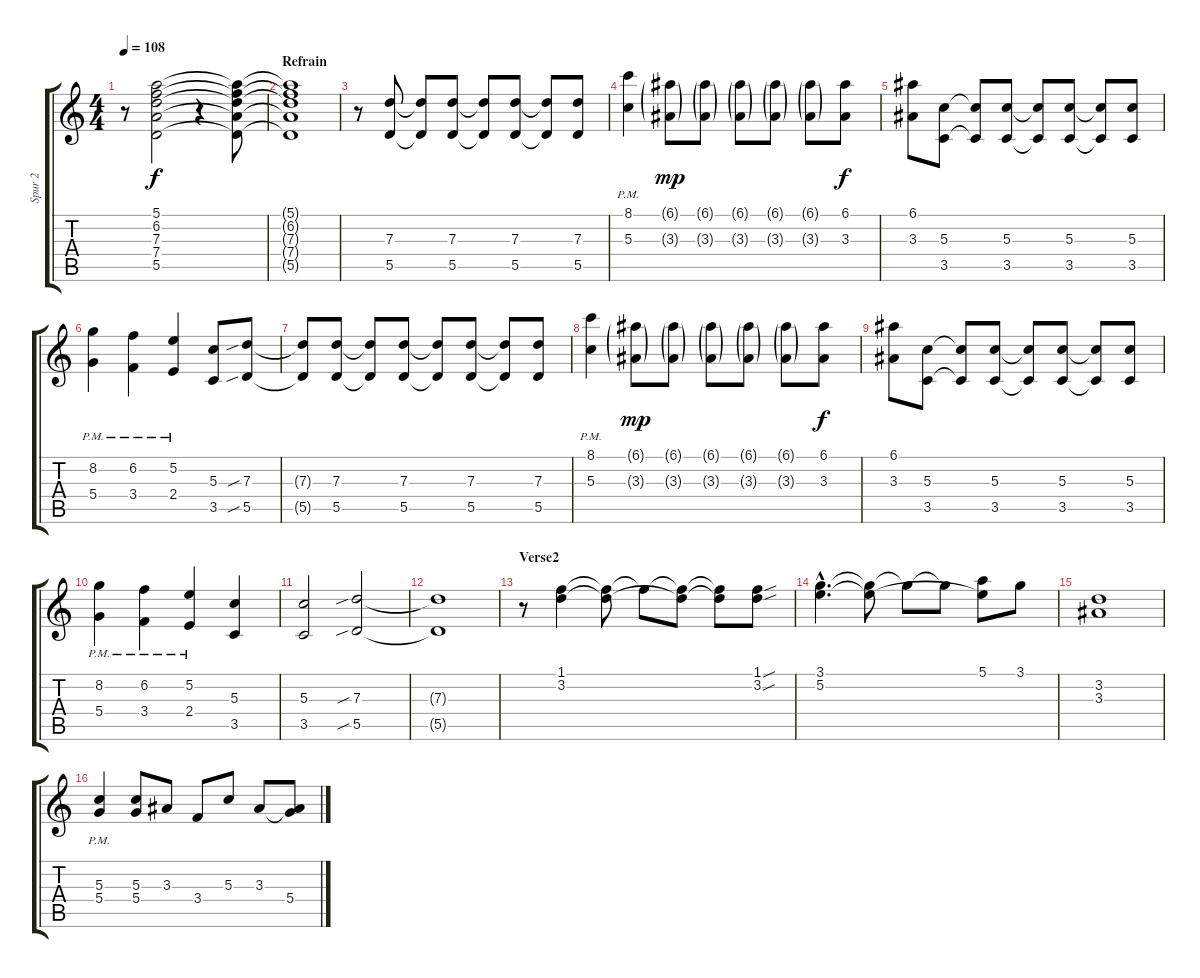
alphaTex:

\track ("Spur 2" "Spur 2") {instrument electricguitarclean}
\staff {score tabs}
\tuning (E4 B3 G3 D3 A2 E2) {hide}
\ts (4 4)
\tempo 108
\clef g2
\ks c
r.8{dy f} (5.1 6.2 7.3 7.4 5.5).2 r.4 (5.1{t} 6.2{t} 7.3{t} 7.4{t} 5.5{t}).8 |
\section ("" "Refrain")
(5.1{t} 6.2{t} 7.3{t} 7.4{t} 5.5{t}).1 |
r.8{volume 16 instrument distortionguitar} (7.3 5.5).8 (7.3{t} 5.5{t}).8 (7.3 5.5).8 (7.3{t} 5.5{t}).8 (7.3 5.5).8 (7.3{t} 5.5{t}).8 (7.3 5.5).8 |
(8.1{pm} 5.3{pm}).4 (6.1{g} 3.3{g}).8{dy mp} (6.1{g} 3.3{g}).8 (6.1{g} 3.3{g}).8 (6.1{g} 3.3{g}).8 (6.1{g} 3.3{g}).8 (6.1 3.3).8{dy f} |
(6.1 3.3).8 (5.3 3.5).8 (5.3{t} 3.5{t}).8 (5.3 3.5).8 (5.3{t} 3.5{t}).8 (5.3 3.5).8 (5.3{t} 3.5{t}).8 (5.3 3.5).8 |
(8.2{pm} 5.4{pm}).4 (6.2{pm} 3.4{pm}).4 (5.2{pm} 2.4{pm}).4 (5.3 3.5).8 (7.3{sib} 5.5{sib}).8 |
(7.3{t} 5.5{t}).8{volume 16 instrument distortionguitar} (7.3 5.5).8 (7.3{t} 5.5{t}).8 (7.3 5.5).8 (7.3{t} 5.5{t}).8 (7.3 5.5).8 (7.3{t} 5.5{t}).8 (7.3 5.5).8 |
(8.1{pm} 5.3{pm}).4 (6.1{g} 3.3{g}).8{dy mp} (6.1{g} 3.3{g}).8 (6.1{g} 3.3{g}).8 (6.1{g} 3.3{g}).8 (6.1{g} 3.3{g}).8 (6.1 3.3).8{dy f} |
(6.1 3.3).8 (5.3 3.5).8 (5.3{t} 3.5{t}).8 (5.3 3.5).8 (5.3{t} 3.5{t}).8 (5.3 3.5).8 (5.3{t} 3.5{t}).8 (5.3 3.5).8 |
(8.2{pm} 5.4{pm}).4{instrument distortionguitar} (6.2{pm} 3.4{pm}).4 (5.2{pm} 2.4{pm}).4 (5.3 3.5).4 |
(5.3 3.5).2 (7.3{sib} 5.5{sib}).2 |
(7.3{t} 5.5{t}).1 |
\section ("" "Verse2")
r.8 (1.1 3.2).4{volume 11 instrument electricguitarclean} (1.1{t} 3.2{t}).8 1.1{t}.8 (1.1{t} 3.2{t}).8 (1.1{t} 3.2{t}).8 (1.1{sou} 3.2{sou}).8 |
(3.1{hac} 5.2{hac}).4{d} (3.1{t} 5.2{t}).8 3.1{t}.8 3.1{t}.8 (5.1 5.2{t}).8 3.1.8 |
(3.2 3.3).1 |
(5.3{pm} 5.4{pm}).4 (5.3 5.4).8 3.3.8 3.4.8 5.3.8 3.3.8 (3.3{t} 5.4).8
